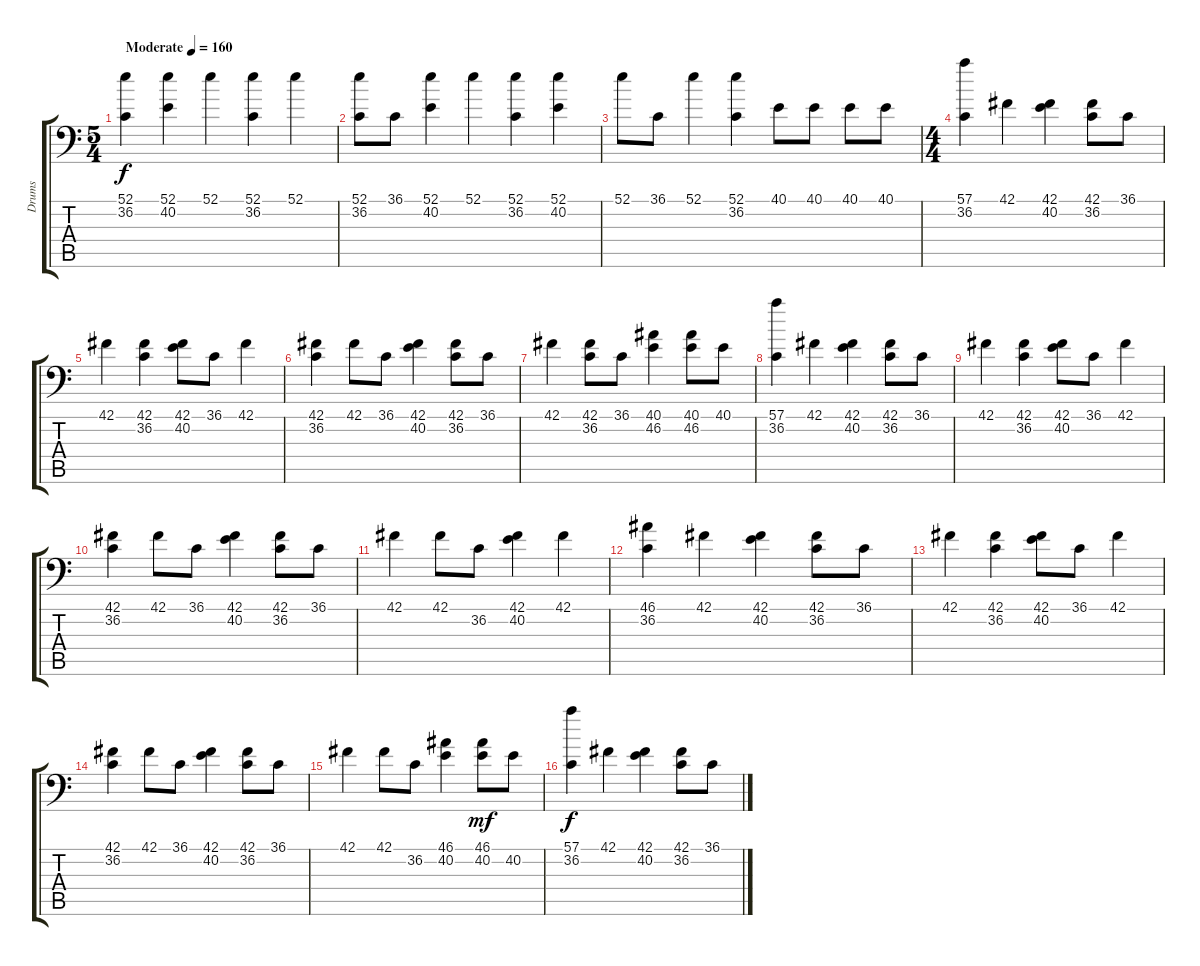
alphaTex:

\track ("Drums" "Drums") {instrument acousticgrandpiano}
\staff {score tabs}
\tuning (C-1 C-1 C-1 C-1 C-1 C-1) {hide}
\ts (5 4)
\tempo (160 "Moderate")
\clef f4
\ks c
(52.1 36.2).4{dy f instrument acousticgrandpiano} (52.1 40.2).4 52.1.4 (52.1 36.2).4 52.1.4 |
(52.1 36.2).8 36.1.8 (52.1 40.2).4 52.1.4 (52.1 36.2).4 (52.1 40.2).4 |
52.1.8 36.1.8 52.1.4 (52.1 36.2).4 40.1.8 40.1.8 40.1.8 40.1.8 |
\ts (4 4)
(57.1 36.2).4 42.1.4 (42.1 40.2).4 (42.1 36.2).8 36.1.8 |
42.1.4 (42.1 36.2).4 (42.1 40.2).8 36.1.8 42.1.4 |
(42.1 36.2).4 42.1.8 36.1.8 (42.1 40.2).4 (42.1 36.2).8 36.1.8 |
42.1.4 (42.1 36.2).8 36.1.8 (40.1 46.2).4 (40.1 46.2).8 40.1.8 |
(57.1 36.2).4 42.1.4 (42.1 40.2).4 (42.1 36.2).8 36.1.8 |
42.1.4 (42.1 36.2).4 (42.1 40.2).8 36.1.8 42.1.4 |
(42.1 36.2).4 42.1.8 36.1.8 (42.1 40.2).4 (42.1 36.2).8 36.1.8 |
42.1.4 42.1.8 36.2.8 (42.1 40.2).4 42.1.4 |
(46.1 36.2).4 42.1.4 (42.1 40.2).4 (42.1 36.2).8 36.1.8 |
42.1.4 (42.1 36.2).4 (42.1 40.2).8 36.1.8 42.1.4 |
(42.1 36.2).4 42.1.8 36.1.8 (42.1 40.2).4 (42.1 36.2).8 36.1.8 |
42.1.4 42.1.8 36.2.8 (46.1 40.2).4 (46.1 40.2).8{dy mf} 40.2.8 |
(57.1 36.2).4{dy f} 42.1.4 (42.1 40.2).4 (42.1 36.2).8 36.1.8
